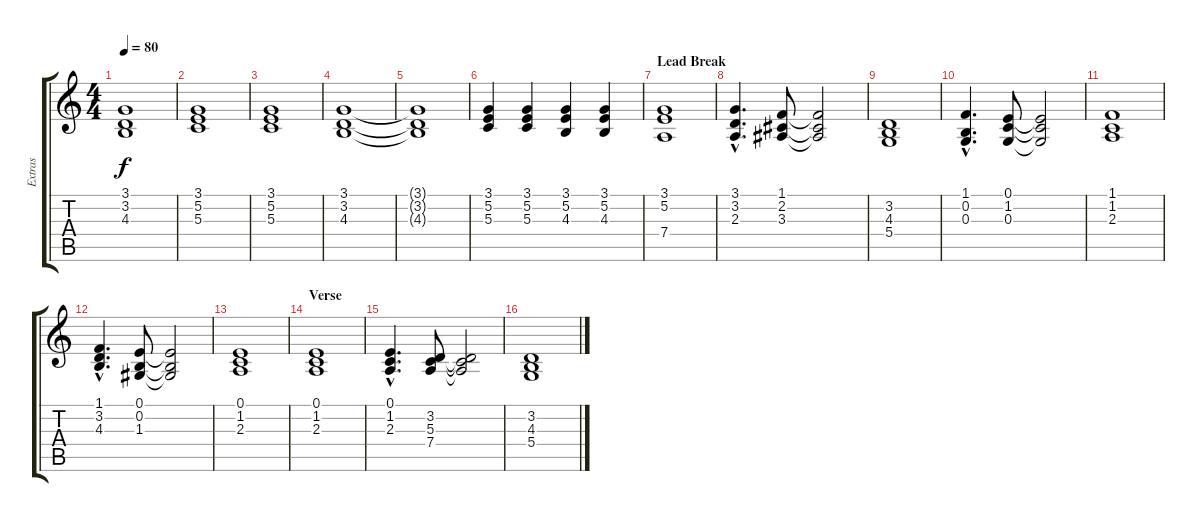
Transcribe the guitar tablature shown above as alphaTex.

\track ("Extras" "Extras") {instrument drawbarorgan}
\staff {score tabs}
\tuning (E4 B3 G3 D3 A2 E2) {hide}
\ts (4 4)
\tempo 80
\clef g2
\ks c
(3.1{t} 3.2{t} 4.3{t}).1{dy f} |
(3.1 5.2 5.3).1 |
(3.1 5.2 5.3).1 |
(3.1 3.2 4.3).1 |
(3.1{t} 3.2{t} 4.3{t}).1 |
(3.1 5.2 5.3).4 (3.1 5.2 5.3).4 (3.1 5.2 4.3).4 (3.1 5.2 4.3).4 |
\section ("" "Lead Break")
(3.1 5.2 7.4).1 |
(3.1{hac} 3.2{hac} 2.3{hac}).4{d} (1.1 2.2 3.3).8 (1.1{t} 2.2{t} 3.3{t}).2 |
(3.2 4.3 5.4).1 |
(1.1{hac} 0.2{hac} 0.3{hac}).4{d} (0.1 1.2 0.3).8 (0.1{t} 1.2{t} 0.3{t}).2 |
(1.1 1.2 2.3).1 |
(1.1{hac} 3.2{hac} 4.3{hac}).4{d} (0.1 0.2 1.3).8 (0.1{t} 0.2{t} 1.3{t}).2 |
(0.1 1.2 2.3).1 |
\section ("" "Verse")
(0.1 1.2 2.3).1 |
(0.1{hac} 1.2{hac} 2.3{hac}).4{d} (3.2 5.3 7.4).8 (3.2{t} 5.3{t} 7.4{t}).2 |
(3.2 4.3 5.4).1
